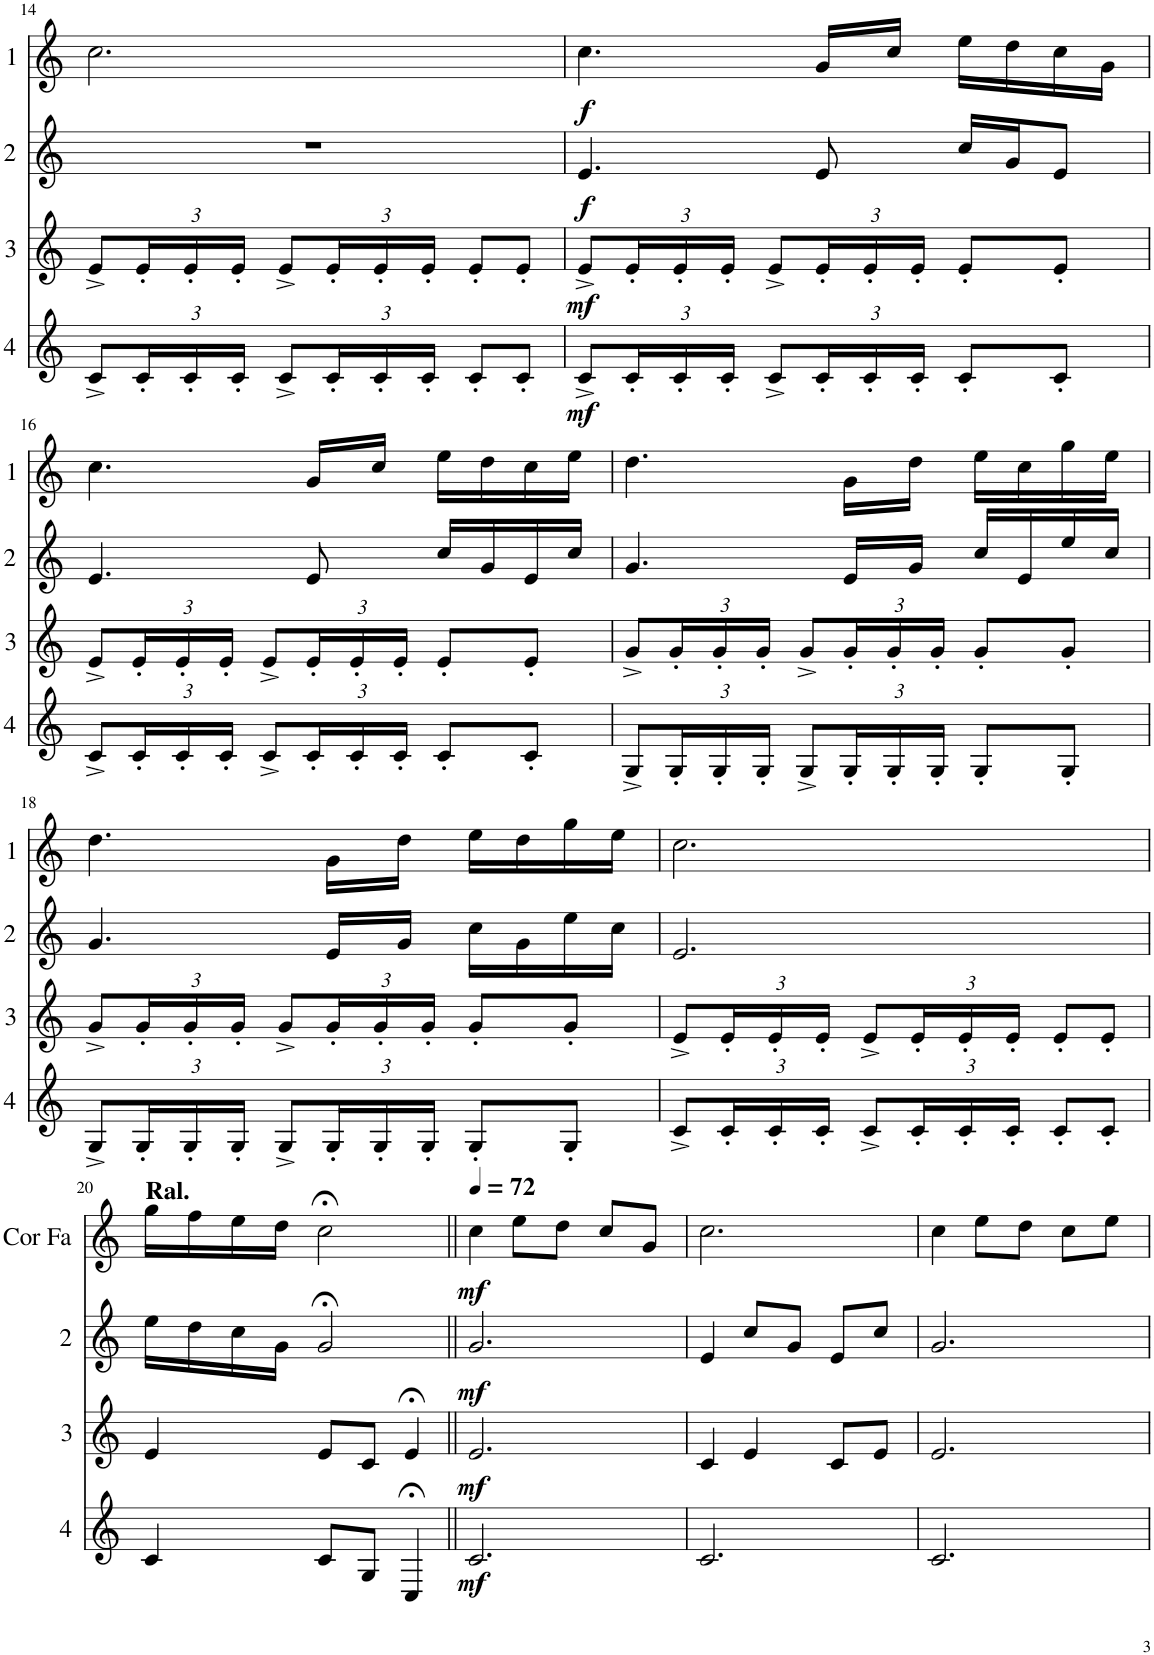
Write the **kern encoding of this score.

**kern	**dynam	**kern	**dynam	**kern	**dynam	**kern	**dynam
*part4	*part4	*part3	*part3	*part2	*part2	*part1	*part1
*staff4	*staff4	*staff3	*staff3	*staff2	*staff2	*staff1	*staff1
*I"4	*	*I"3	*	*I"2	*	*I"1	*
!!LO:PB:g=z
*clefG2	*	*clefG2	*	*clefG2	*	*clefG2	*
*Trd4c7	*	*Trd4c7	*	*Trd4c7	*	*Trd4c7	*
*k[]	*	*k[]	*	*k[]	*	*k[]	*
*M3/4	*	*M3/4	*	*M3/4	*	*M3/4	*
=14	=14	=14	=14	=14	=14	=14	=14
8c^/L	.	8e^/L	.	2.r	.	2.cc\	.
*Xbrackettup	*	*Xbrackettup	*	*	*	*	*
24c'/L	.	24e'/L	.	.	.	.	.
24c'/	.	24e'/	.	.	.	.	.
24c'/JJ	.	24e'/JJ	.	.	.	.	.
8c^/L	.	8e^/L	.	.	.	.	.
24c'/L	.	24e'/L	.	.	.	.	.
24c'/	.	24e'/	.	.	.	.	.
24c'/JJ	.	24e'/JJ	.	.	.	.	.
8c'/L	.	8e'/L	.	.	.	.	.
8c'/J	.	8e'/J	.	.	.	.	.
=15	=15	=15	=15	=15	=15	=15	=15
!	!LO:DY:b	!	!LO:DY:b	!	!LO:DY:b	!	!LO:DY:b
8c^/L	mf	8e^/L	mf	4.e/	f	4.cc\	f
24c'/L	.	24e'/L	.	.	.	.	.
24c'/	.	24e'/	.	.	.	.	.
24c'/JJ	.	24e'/JJ	.	.	.	.	.
8c^/L	.	8e^/L	.	.	.	.	.
24c'/L	.	24e'/L	.	8e/	.	16g/LL	.
24c'/	.	24e'/	.	.	.	.	.
.	.	.	.	.	.	16cc/JJ	.
24c'/JJ	.	24e'/JJ	.	.	.	.	.
8c'/L	.	8e'/L	.	16cc/LL	.	16ee\LL	.
.	.	.	.	16g/J	.	16dd\	.
8c'/J	.	8e'/J	.	8e/J	.	16cc\	.
.	.	.	.	.	.	16g\JJ	.
!!LO:LB:g=z
=16	=16	=16	=16	=16	=16	=16	=16
8c^/L	.	8e^/L	.	4.e/	.	4.cc\	.
24c'/L	.	24e'/L	.	.	.	.	.
24c'/	.	24e'/	.	.	.	.	.
24c'/JJ	.	24e'/JJ	.	.	.	.	.
8c^/L	.	8e^/L	.	.	.	.	.
24c'/L	.	24e'/L	.	8e/	.	16g/LL	.
24c'/	.	24e'/	.	.	.	.	.
.	.	.	.	.	.	16cc/JJ	.
24c'/JJ	.	24e'/JJ	.	.	.	.	.
8c'/L	.	8e'/L	.	16cc/LL	.	16ee\LL	.
.	.	.	.	16g/	.	16dd\	.
8c'/J	.	8e'/J	.	16e/	.	16cc\	.
.	.	.	.	16cc/JJ	.	16ee\JJ	.
=17	=17	=17	=17	=17	=17	=17	=17
8G^/L	.	8g^/L	.	4.g/	.	4.dd\	.
24G'/L	.	24g'/L	.	.	.	.	.
24G'/	.	24g'/	.	.	.	.	.
24G'/JJ	.	24g'/JJ	.	.	.	.	.
8G^/L	.	8g^/L	.	.	.	.	.
24G'/L	.	24g'/L	.	16e/LL	.	16g\LL	.
24G'/	.	24g'/	.	.	.	.	.
.	.	.	.	16g/JJ	.	16dd\JJ	.
24G'/JJ	.	24g'/JJ	.	.	.	.	.
8G'/L	.	8g'/L	.	16cc/LL	.	16ee\LL	.
.	.	.	.	16e/	.	16cc\	.
8G'/J	.	8g'/J	.	16ee/	.	16gg\	.
.	.	.	.	16cc/JJ	.	16ee\JJ	.
!!LO:LB:g=z
=18	=18	=18	=18	=18	=18	=18	=18
8G^/L	.	8g^/L	.	4.g/	.	4.dd\	.
24G'/L	.	24g'/L	.	.	.	.	.
24G'/	.	24g'/	.	.	.	.	.
24G'/JJ	.	24g'/JJ	.	.	.	.	.
8G^/L	.	8g^/L	.	.	.	.	.
24G'/L	.	24g'/L	.	16e/LL	.	16g\LL	.
24G'/	.	24g'/	.	.	.	.	.
.	.	.	.	16g/JJ	.	16dd\JJ	.
24G'/JJ	.	24g'/JJ	.	.	.	.	.
8G'/L	.	8g'/L	.	16cc\LL	.	16ee\LL	.
.	.	.	.	16g\	.	16dd\	.
8G'/J	.	8g'/J	.	16ee\	.	16gg\	.
.	.	.	.	16cc\JJ	.	16ee\JJ	.
=19	=19	=19	=19	=19	=19	=19	=19
8c^/L	.	8e^/L	.	2.e/	.	2.cc\	.
24c'/L	.	24e'/L	.	.	.	.	.
24c'/	.	24e'/	.	.	.	.	.
24c'/JJ	.	24e'/JJ	.	.	.	.	.
8c^/L	.	8e^/L	.	.	.	.	.
24c'/L	.	24e'/L	.	.	.	.	.
24c'/	.	24e'/	.	.	.	.	.
24c'/JJ	.	24e'/JJ	.	.	.	.	.
8c'/L	.	8e'/L	.	.	.	.	.
8c'/J	.	8e'/J	.	.	.	.	.
!!LO:LB:g=z
=20	=20	=20	=20	=20	=20	=20	=20
!	!	!	!	!	!	!LO:TX:a:B:t=Ral.	!
4c/	.	4e/	.	16ee\LL	.	16gg\LL	.
.	.	.	.	16dd\	.	16ff\	.
.	.	.	.	16cc\	.	16ee\	.
.	.	.	.	16g\JJ	.	16dd\JJ	.
8c/L	.	8e/L	.	2g;</	.	2cc;<\	.
8G/J	.	8c/J	.	.	.	.	.
4C;</	.	4e;</	.	.	.	.	.
=21||	=21||	=21||	=21||	=21||	=21||	=21||	=21||
*	*	*	*	*	*	*MM72	*
!	!LO:DY:b	!	!LO:DY:b	!	!LO:DY:b	!	!LO:DY:b
2.c/	mf	2.e/	mf	2.g/	mf	4cc\	mf
.	.	.	.	.	.	8ee\L	.
.	.	.	.	.	.	8dd\J	.
.	.	.	.	.	.	8cc/L	.
.	.	.	.	.	.	8g/J	.
=22	=22	=22	=22	=22	=22	=22	=22
2.c/	.	4c/	.	4e/	.	2.cc\	.
.	.	4e/	.	8cc/L	.	.	.
.	.	.	.	8g/J	.	.	.
.	.	8c/L	.	8e/L	.	.	.
.	.	8e/J	.	8cc/J	.	.	.
=23	=23	=23	=23	=23	=23	=23	=23
2.c/	.	2.e/	.	2.g/	.	4cc\	.
.	.	.	.	.	.	8ee\L	.
.	.	.	.	.	.	8dd\J	.
.	.	.	.	.	.	8cc\L	.
.	.	.	.	.	.	8ee\J	.
=	=	=	=	=	=	=	=
*-	*-	*-	*-	*-	*-	*-	*-
